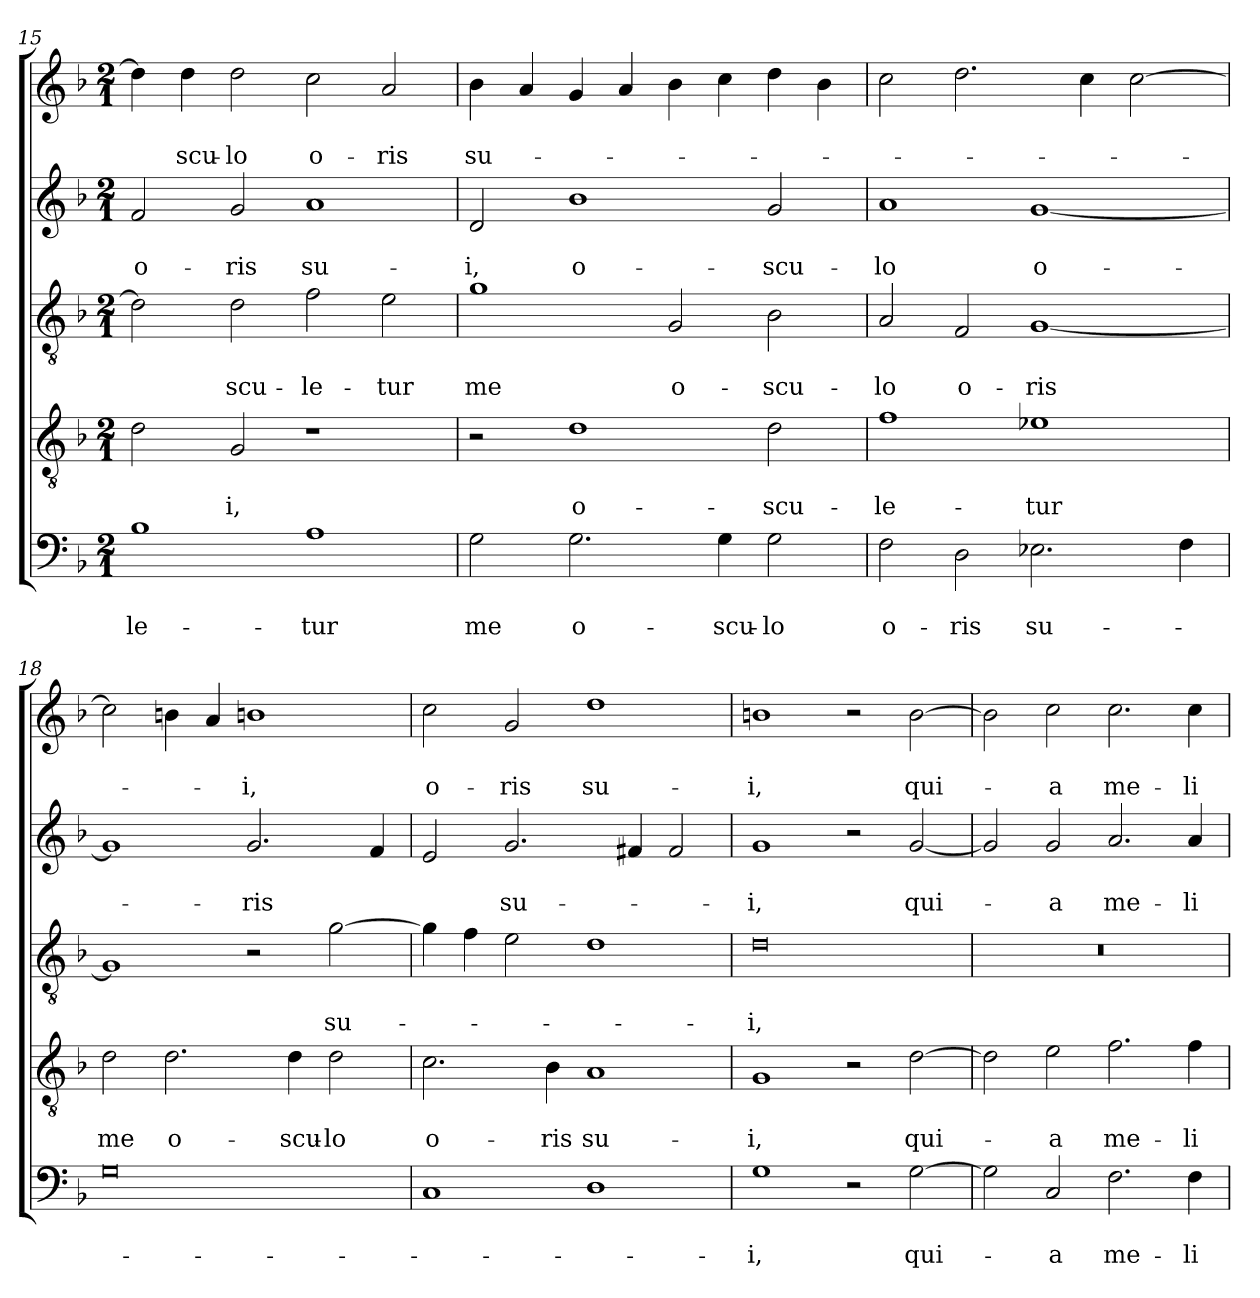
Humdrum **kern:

**kern	**text	**text	**kern	**text	**text	**kern	**text	**text	**kern	**text	**text	**kern	**text	**text
*part5	*part5	*part5	*part4	*part4	*part4	*part3	*part3	*part3	*part2	*part2	*part2	*part1	*part1	*part1
*staff5	*staff5	*staff5	*staff4	*staff4	*staff4	*staff3	*staff3	*staff3	*staff2	*staff2	*staff2	*staff1	*staff1	*staff1
*clefF4	*	*	*clefGv2	*	*	*clefGv2	*	*	*clefG2	*	*	*clefG2	*	*
*k[b-]	*	*	*k[b-]	*	*	*k[b-]	*	*	*k[b-]	*	*	*k[b-]	*	*
*F:	*	*	*F:	*	*	*F:	*	*	*F:	*	*	*F:	*	*
*M2/1	*	*	*M2/1	*	*	*M2/1	*	*	*M2/1	*	*	*M2/1	*	*
=15	=15	=15	=15	=15	=15	=15	=15	=15	=15	=15	=15	=15	=15	=15
!	!	!LO:LY:b	!	!	!	!	!	!	!	!	!LO:LY:b	!	!	!
1B-	.	-le-	2d\	.	.	2d\]	.	.	2f/	.	o-	4dd\]	.	.
!	!	!	!	!	!	!	!	!	!	!	!	!	!	!LO:LY:b
.	.	.	.	.	.	.	.	.	.	.	.	4dd\	.	-scu-
!	!	!	!	!	!LO:LY:b	!	!	!LO:LY:b	!	!	!LO:LY:b	!	!	!LO:LY:b
.	.	.	2G/	.	-i,	2d\	.	-scu-	2g/	.	-ris	2dd\	.	-lo
!	!	!LO:LY:b	!	!	!	!	!	!LO:LY:b	!	!	!LO:LY:b	!	!	!LO:LY:b
1A	.	-tur	1r	.	.	2f\	.	-le-	1a	.	su-	2cc\	.	o-
!	!	!	!	!	!	!	!	!LO:LY:b	!	!	!	!	!	!LO:LY:b
.	.	.	.	.	.	2e\	.	-tur	.	.	.	2a/	.	-ris
=16	=16	=16	=16	=16	=16	=16	=16	=16	=16	=16	=16	=16	=16	=16
!	!	!LO:LY:b	!	!	!	!	!	!LO:LY:b	!	!	!LO:LY:b	!	!	!LO:LY:b
2G\	.	me	2r	.	.	1g	.	me	2d/	.	-i,	4b-\	.	su-
.	.	.	.	.	.	.	.	.	.	.	.	4a/	.	.
!	!	!LO:LY:b	!	!	!LO:LY:b	!	!	!	!	!	!LO:LY:b	!	!	!
2.G\	.	o-	1d	.	o-	.	.	.	1b-	.	o-	4g/	.	.
.	.	.	.	.	.	.	.	.	.	.	.	4a/	.	.
!	!	!	!	!	!	!	!	!LO:LY:b	!	!	!	!	!	!
.	.	.	.	.	.	2G/	.	o-	.	.	.	4b-\	.	.
!	!	!LO:LY:b	!	!	!	!	!	!	!	!	!	!	!	!
4G\	.	-scu-	.	.	.	.	.	.	.	.	.	4cc\	.	.
!	!	!LO:LY:b	!	!	!LO:LY:b	!	!	!LO:LY:b	!	!	!LO:LY:b	!	!	!
2G\	.	-lo	2d\	.	-scu-	2B-\	.	-scu-	2g/	.	-scu-	4dd\	.	.
.	.	.	.	.	.	.	.	.	.	.	.	4b-\	.	.
=17	=17	=17	=17	=17	=17	=17	=17	=17	=17	=17	=17	=17	=17	=17
!	!	!LO:LY:b	!	!	!LO:LY:b	!	!	!LO:LY:b	!	!	!LO:LY:b	!	!	!
2F\	.	o-	1f	.	-le-	2A/	.	-lo	1a	.	-lo	2cc\	.	.
!	!	!LO:LY:b	!	!	!	!	!	!LO:LY:b	!	!	!	!	!	!
2D\	.	-ris	.	.	.	2F/	.	o-	.	.	.	2.dd\	.	.
!	!	!LO:LY:b	!	!	!LO:LY:b	!	!	!LO:LY:b	!	!	!LO:LY:b	!	!	!
2.E-\	.	su-	1e-	.	-tur	[1G	.	-ris	[1g	.	o-	.	.	.
.	.	.	.	.	.	.	.	.	.	.	.	4cc\	.	.
.	.	.	.	.	.	.	.	.	.	.	.	[2cc\	.	.
4F\	.	.	.	.	.	.	.	.	.	.	.	.	.	.
=18	=18	=18	=18	=18	=18	=18	=18	=18	=18	=18	=18	=18	=18	=18
!	!	!	!	!	!LO:LY:b	!	!	!	!	!	!	!	!	!
0G	.	.	2d\	.	me	1G]	.	.	1g]	.	.	2cc\]	.	.
!	!	!	!	!	!LO:LY:b	!	!	!	!	!	!	!	!	!
.	.	.	2.d\	.	o-	.	.	.	.	.	.	4b\	.	.
.	.	.	.	.	.	.	.	.	.	.	.	4a/	.	.
!	!	!	!	!	!	!	!	!	!	!	!LO:LY:b	!	!	!LO:LY:b
.	.	.	.	.	.	2r	.	.	2.g/	.	-ris	1bn	.	-i,
!	!	!	!	!	!LO:LY:b	!	!	!	!	!	!	!	!	!
.	.	.	4d\	.	-scu-	.	.	.	.	.	.	.	.	.
!	!	!	!	!	!LO:LY:b	!	!	!LO:LY:b	!	!	!	!	!	!
.	.	.	2d\	.	-lo	[2g\	.	su-	.	.	.	.	.	.
.	.	.	.	.	.	.	.	.	4f/	.	.	.	.	.
!!LO:LB:g=z
=19	=19	=19	=19	=19	=19	=19	=19	=19	=19	=19	=19	=19	=19	=19
!	!	!	!	!	!LO:LY:b	!	!	!	!	!	!	!	!	!LO:LY:b
1C	.	.	2.c\	.	o-	4g\]	.	.	2e/	.	.	2cc\	.	o-
.	.	.	.	.	.	4f\	.	.	.	.	.	.	.	.
!	!	!	!	!	!	!	!	!	!	!	!LO:LY:b	!	!	!LO:LY:b
.	.	.	.	.	.	2e\	.	.	2.g/	.	su-	2g/	.	-ris
!	!	!	!	!	!LO:LY:b	!	!	!	!	!	!	!	!	!
.	.	.	4B-\	.	-ris	.	.	.	.	.	.	.	.	.
!	!	!	!	!	!LO:LY:b	!	!	!	!	!	!	!	!	!LO:LY:b
1D	.	.	1A	.	su-	1d	.	.	.	.	.	1dd	.	su-
.	.	.	.	.	.	.	.	.	4f#/	.	.	.	.	.
.	.	.	.	.	.	.	.	.	2f#/	.	.	.	.	.
=20	=20	=20	=20	=20	=20	=20	=20	=20	=20	=20	=20	=20	=20	=20
!	!	!LO:LY:b	!	!	!LO:LY:b	!	!	!LO:LY:b	!	!	!LO:LY:b	!	!	!LO:LY:b
1G	.	-i,	1G	.	-i,	0d	.	-i,	1g	.	-i,	1bn	.	-i,
2r	.	.	2r	.	.	.	.	.	2r	.	.	2r	.	.
!	!	!LO:LY:b	!	!	!LO:LY:b	!	!	!	!	!	!LO:LY:b	!	!	!LO:LY:b
[2G\	.	qui-	[2d\	.	qui-	.	.	.	[2g/	.	qui-	[2b\	.	qui-
=21	=21	=21	=21	=21	=21	=21	=21	=21	=21	=21	=21	=21	=21	=21
2G\]	.	.	2d\]	.	.	0r	.	.	2g/]	.	.	2b\]	.	.
!	!	!LO:LY:b	!	!	!LO:LY:b	!	!	!	!	!	!LO:LY:b	!	!	!LO:LY:b
2C/	.	-a	2e\	.	-a	.	.	.	2g/	.	-a	2cc\	.	-a
!	!	!LO:LY:b	!	!	!LO:LY:b	!	!	!	!	!	!LO:LY:b	!	!	!LO:LY:b
2.F\	.	me-	2.f\	.	me-	.	.	.	2.a/	.	me-	2.cc\	.	me-
!	!	!LO:LY:b	!	!	!LO:LY:b	!	!	!	!	!	!LO:LY:b	!	!	!LO:LY:b
4F\	.	-li-	4f\	.	-li-	.	.	.	4a/	.	-li-	4cc\	.	-li-
=	=	=	=	=	=	=	=	=	=	=	=	=	=	=
*-	*-	*-	*-	*-	*-	*-	*-	*-	*-	*-	*-	*-	*-	*-
